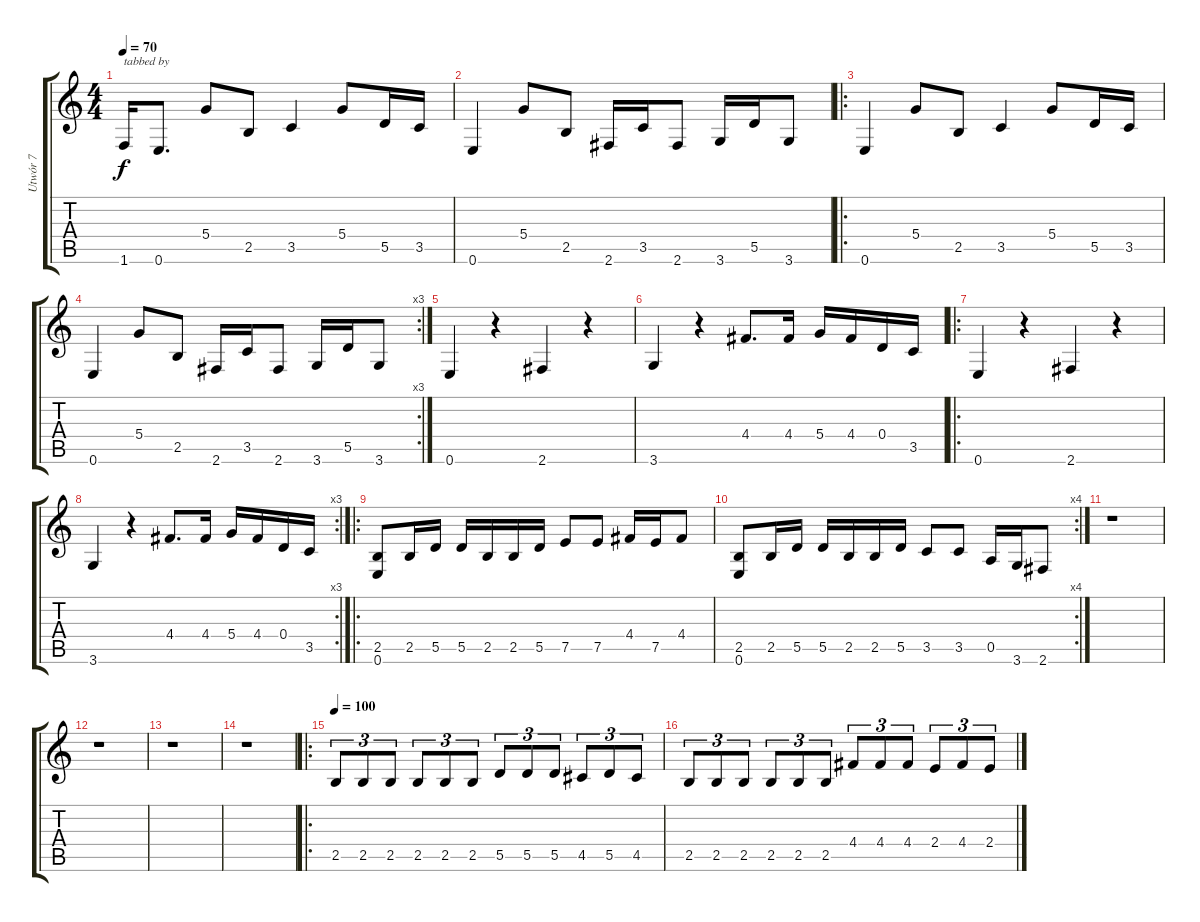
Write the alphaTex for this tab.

\track ("Utwór 7" "Utwór 7") {instrument electricbassfinger}
\staff {score tabs}
\tuning (E4 B3 G3 D3 A2 E2) {hide}
\ts (4 4)
\tempo 70
\clef g2
\ks c
1.6.16{txt "tabbed by" dy f instrument electricbassfinger} 0.6.8{d} 5.4.8 2.5.8 3.5.4 5.4.8 5.5.16 3.5.16 |
0.6.4 5.4.8 2.5.8 2.6.16 3.5.16 2.6.8 3.6.16 5.5.16 3.6.8 |
\ro
0.6.4 5.4.8 2.5.8 3.5.4 5.4.8 5.5.16 3.5.16 |
\rc 3
0.6.4 5.4.8 2.5.8 2.6.16 3.5.16 2.6.8 3.6.16 5.5.16 3.6.8 |
0.6.4 r.4 2.6.4 r.4 |
3.6.4 r.4 4.4.8{d} 4.4.16 5.4.16 4.4.16 0.4.16 3.5.16 |
\ro
0.6.4 r.4 2.6.4 r.4 |
\rc 3
3.6.4 r.4 4.4.8{d} 4.4.16 5.4.16 4.4.16 0.4.16 3.5.16 |
\ro
(2.5 0.6).8 2.5.16 5.5.16 5.5.16 2.5.16 2.5.16 5.5.16 7.5.8 7.5.8 4.4.16 7.5.16 4.4.8 |
\rc 4
(2.5 0.6).8 2.5.16 5.5.16 5.5.16 2.5.16 2.5.16 5.5.16 3.5.8 3.5.8 0.5.16 3.6.16 2.6.8 |
r.1 |
r.1 |
r.1 |
r.1 |
\ro
\tempo 100
2.5.8{tu (3 2)} 2.5.8{tu (3 2)} 2.5.8{tu (3 2)} 2.5.8{tu (3 2)} 2.5.8{tu (3 2)} 2.5.8{tu (3 2)} 5.5.8{tu (3 2)} 5.5.8{tu (3 2)} 5.5.8{tu (3 2)} 4.5.8{tu (3 2)} 5.5.8{tu (3 2)} 4.5.8{tu (3 2)} |
2.5.8{tu (3 2)} 2.5.8{tu (3 2)} 2.5.8{tu (3 2)} 2.5.8{tu (3 2)} 2.5.8{tu (3 2)} 2.5.8{tu (3 2)} 4.4.8{tu (3 2)} 4.4.8{tu (3 2)} 4.4.8{tu (3 2)} 2.4.8{tu (3 2)} 4.4.8{tu (3 2)} 2.4.8{tu (3 2)}
